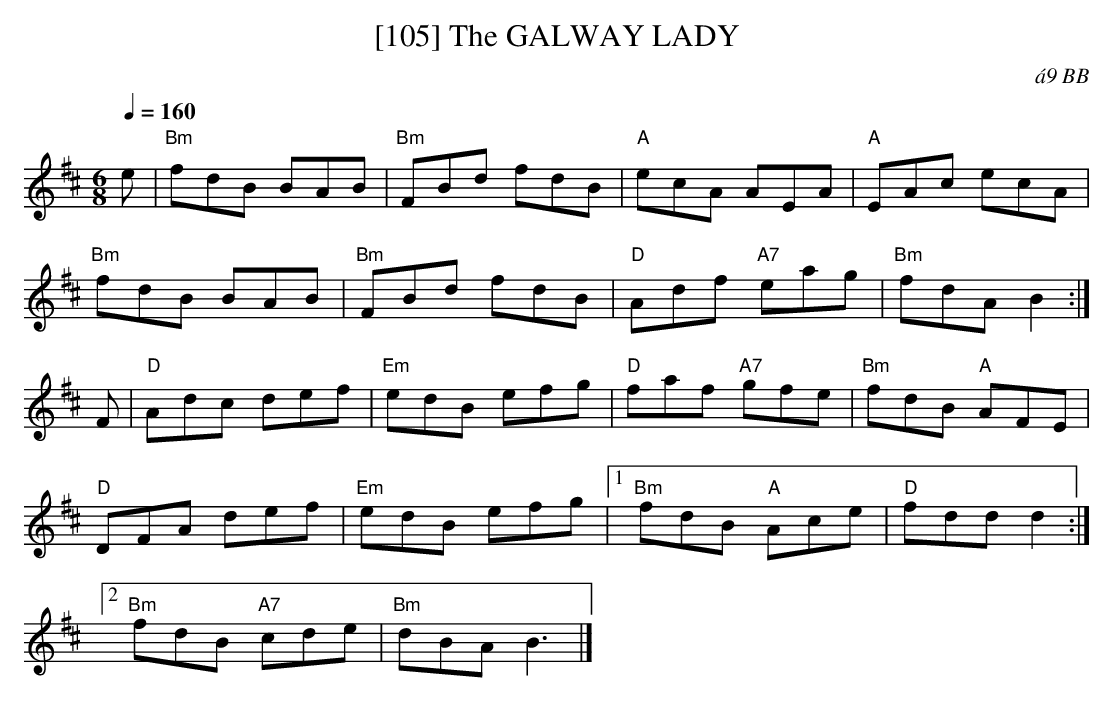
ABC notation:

X:1
T:[105] The GALWAY LADY
C:\'a9 BB
Q:1/4=160
L:1/8
M:6/8
K:D
e|"Bm" fdB BAB|"Bm" FBd fdB|"A" ecA AEA|"A" EAc ecA|
"Bm" fdB BAB|"Bm" FBd fdB|"D" Adf "A7"eag|"Bm" fdA B2 :|
F|"D" Adc def|"Em" edB efg|"D" faf "A7" gfe|"Bm" fdB "A"AFE|
"D" DFA def|"Em" edB efg|1 "Bm" fdB "A"Ace|"D"fdd d2 :|
[2 "Bm" fdB "A7"cde|"Bm" dBA B3|]
